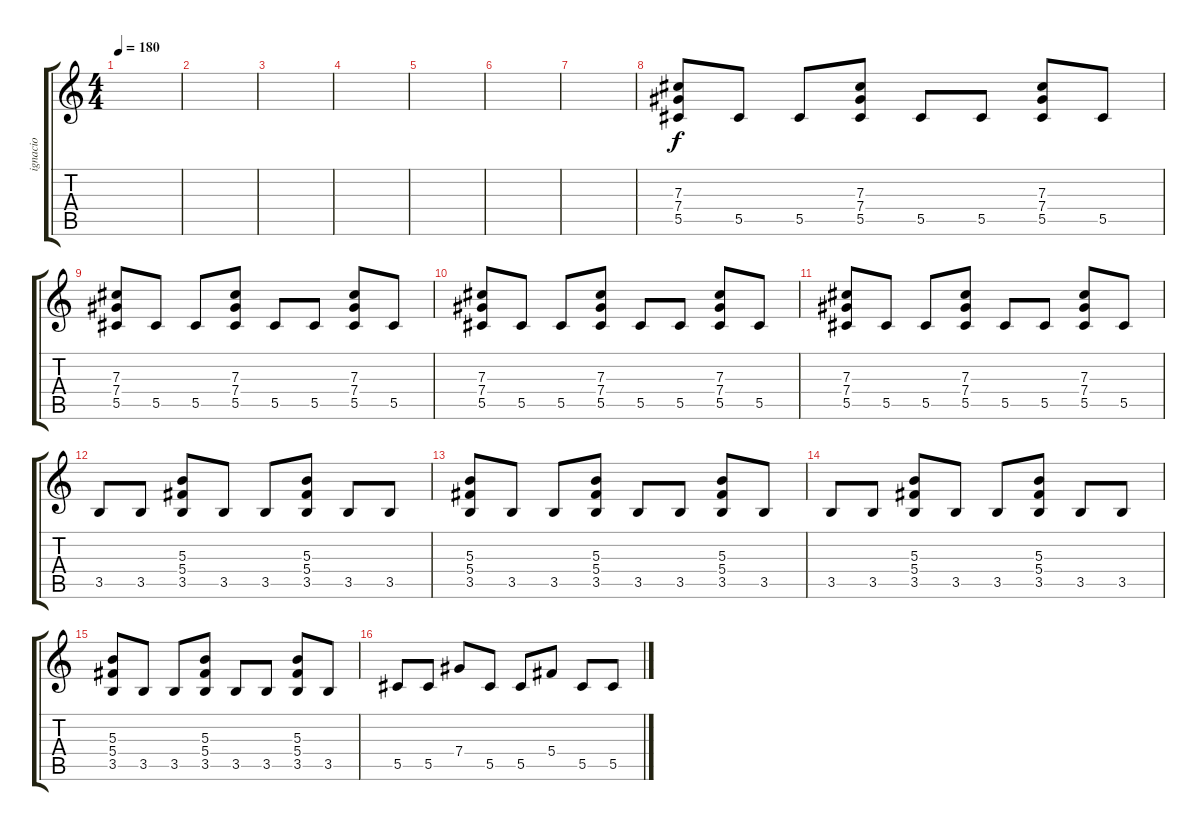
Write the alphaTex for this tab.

\track ("ignacio" "ignacio") {instrument distortionguitar}
\staff {score tabs}
\tuning (Eb4 Bb3 Gb3 Db3 Ab2 Eb2) {hide}
\ts (4 4)
\tempo 180
\clef g2
\ks c
|
|
|
|
|
|
|
(7.3 7.4 5.5).8 5.5.8 5.5.8 (7.3 7.4 5.5).8 5.5.8 5.5.8 (7.3 7.4 5.5).8 5.5.8 |
(7.3 7.4 5.5).8 5.5.8 5.5.8 (7.3 7.4 5.5).8 5.5.8 5.5.8 (7.3 7.4 5.5).8 5.5.8 |
(7.3 7.4 5.5).8 5.5.8 5.5.8 (7.3 7.4 5.5).8 5.5.8 5.5.8 (7.3 7.4 5.5).8 5.5.8 |
(7.3 7.4 5.5).8 5.5.8 5.5.8 (7.3 7.4 5.5).8 5.5.8 5.5.8 (7.3 7.4 5.5).8 5.5.8 |
3.5.8 3.5.8 (5.3 5.4 3.5).8 3.5.8 3.5.8 (5.3 5.4 3.5).8 3.5.8 3.5.8 |
(5.3 5.4 3.5).8 3.5.8 3.5.8 (5.3 5.4 3.5).8 3.5.8 3.5.8 (5.3 5.4 3.5).8 3.5.8 |
3.5.8 3.5.8 (5.3 5.4 3.5).8 3.5.8 3.5.8 (5.3 5.4 3.5).8 3.5.8 3.5.8 |
(5.3 5.4 3.5).8 3.5.8 3.5.8 (5.3 5.4 3.5).8 3.5.8 3.5.8 (5.3 5.4 3.5).8 3.5.8 |
5.5.8 5.5.8 7.4.8 5.5.8 5.5.8 5.4.8 5.5.8 5.5.8
